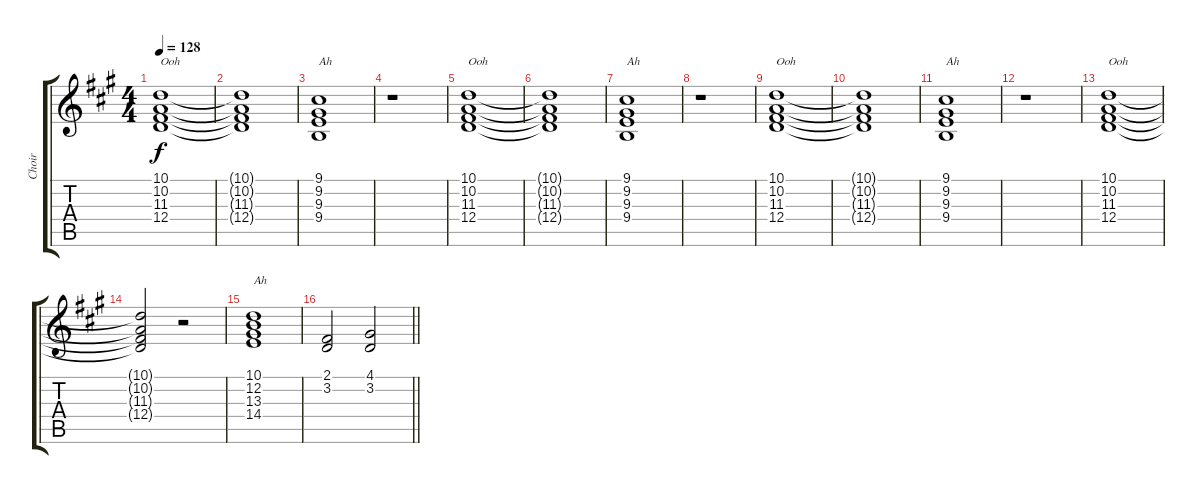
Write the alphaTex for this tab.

\track ("Choir" "Choir") {instrument choiraahs}
\staff {score tabs}
\tuning (E4 B3 G3 D3 A2 E2) {hide}
\ts (4 4)
\tempo 128
\clef g2
\ks f#minor
(10.1 10.2 11.3 12.4).1{txt "Ooh" dy f} |
(10.1{t} 10.2{t} 11.3{t} 12.4{t}).1 |
(9.1 9.2 9.3 9.4).1{txt "Ah"} |
r.1 |
(10.1 10.2 11.3 12.4).1{txt "Ooh"} |
(10.1{t} 10.2{t} 11.3{t} 12.4{t}).1 |
(9.1 9.2 9.3 9.4).1{txt "Ah"} |
r.1 |
(10.1 10.2 11.3 12.4).1{txt "Ooh"} |
(10.1{t} 10.2{t} 11.3{t} 12.4{t}).1 |
(9.1 9.2 9.3 9.4).1{txt "Ah"} |
r.1 |
(10.1 10.2 11.3 12.4).1{txt "Ooh"} |
(10.1{t} 10.2{t} 11.3{t} 12.4{t}).2 r.2 |
(10.1 12.2 13.3 14.4).1{txt "Ah"} |
\barLineRight lightlight
(2.1 3.2).2 (4.1 3.2).2
